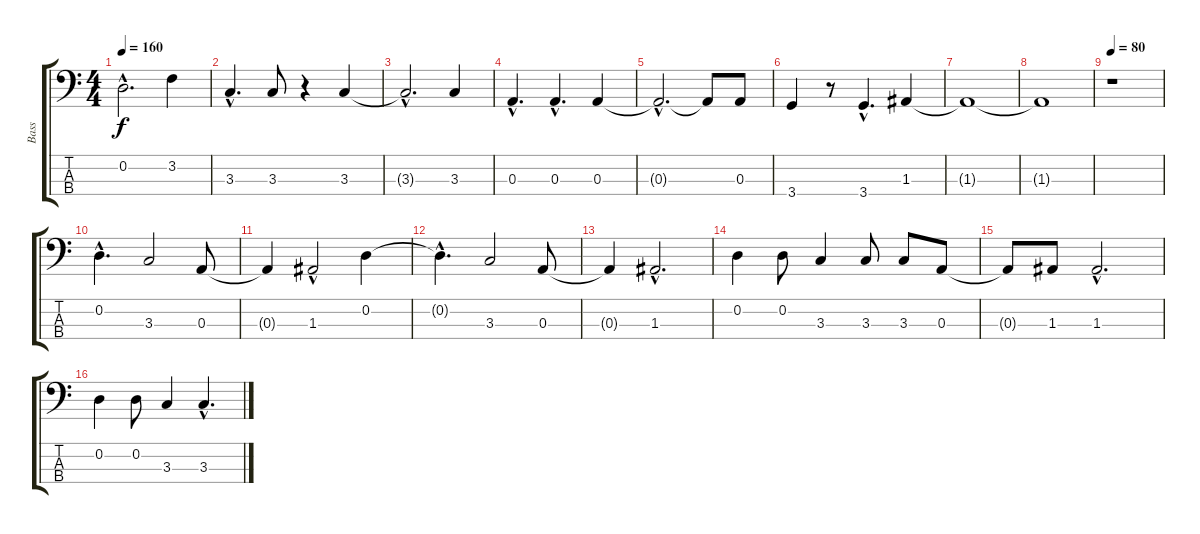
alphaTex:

\track ("Bass" "Bass") {instrument electricbassfinger}
\staff {score tabs}
\tuning (G2 D2 A1 E1) {hide}
\ts (4 4)
\tempo 160
\clef f4
\ks c
0.2{hac t}.2{d dy f} 3.2.4 |
3.3{hac}.4{d} 3.3.8 r.4 3.3.4 |
3.3{hac t}.2{d} 3.3.4 |
0.3{hac}.4{d} 0.3{hac}.4{d} 0.3.4 |
0.3{hac t}.2{d} 0.3{t}.8 0.3.8 |
3.4.4 r.8 3.4{hac}.4{d} 1.3.4 |
1.3{t}.1 |
1.3{t}.1 |
\tempo 80
r.1 |
0.2{hac}.4{d} 3.3.2 0.3.8 |
0.3{t}.4 1.3{hac}.2 0.2.4 |
0.2{hac t}.4{d} 3.3.2 0.3.8 |
0.3{t}.4 1.3{hac}.2{d} |
0.2.4 0.2.8 3.3.4 3.3.8 3.3.8 0.3.8 |
0.3{t}.8 1.3.8 1.3{hac}.2{d} |
0.2.4 0.2.8 3.3.4 3.3{hac}.4{d}
